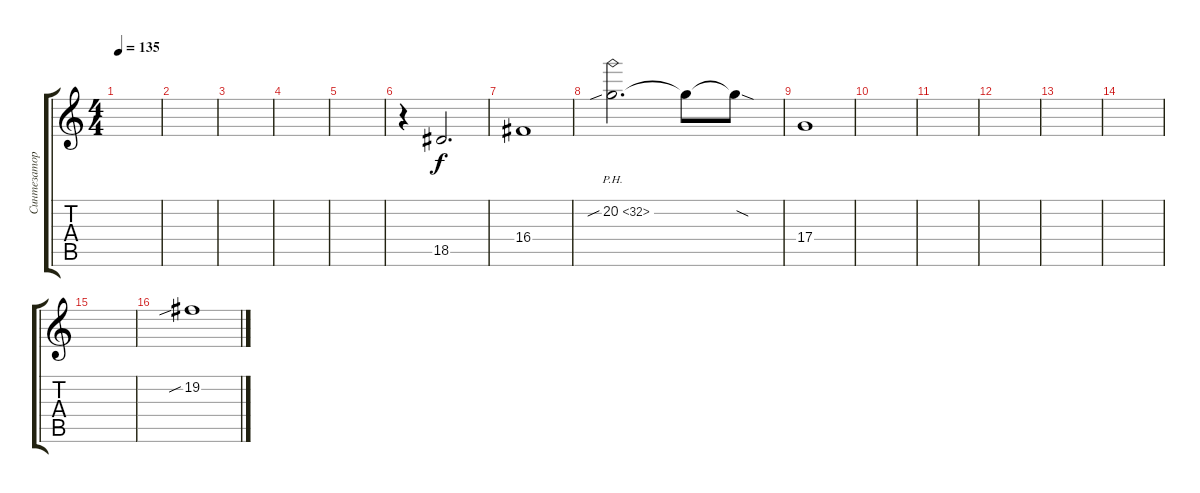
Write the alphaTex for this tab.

\track ("Синтезатор 3" "Синтезатор") {instrument lead1square}
\staff {score tabs}
\tuning (E4 B3 G3 D3 A2 E2) {hide}
\ts (4 4)
\tempo 135
\clef g2
\ks c
|
|
|
|
|
r.4 18.5.2{d} |
16.4.1 |
20.2{ph 12 sib}.2{d} 20.2{t}.8 20.2{sod t}.8 |
17.4.1 |
|
|
|
|
|
|
19.2{sib}.1
